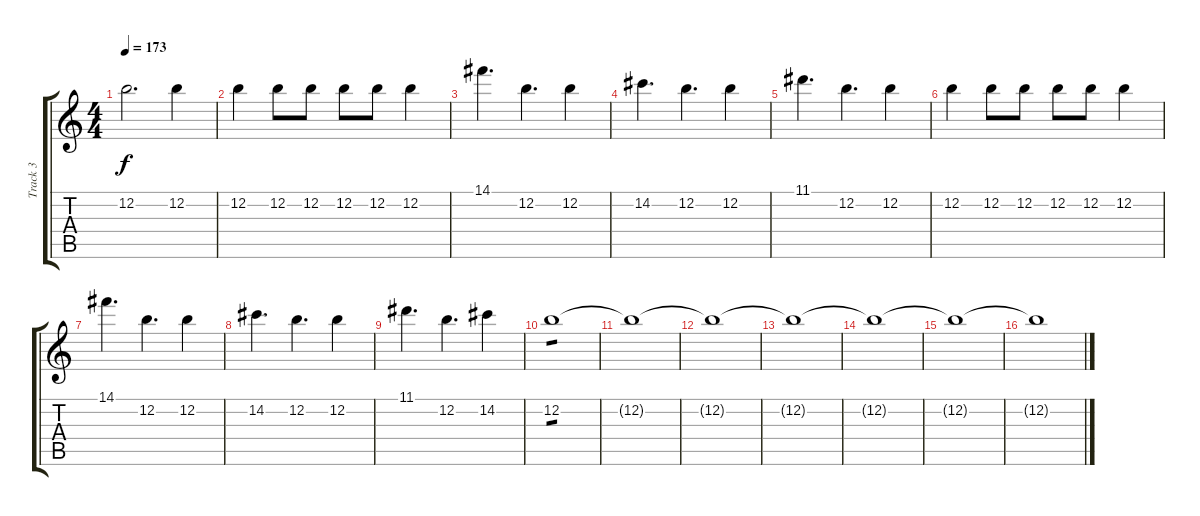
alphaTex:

\track ("Track 3" "Track 3") {instrument distortionguitar}
\staff {score tabs}
\tuning (E4 B3 G3 D3 A2 E2) {hide}
\ts (4 4)
\tempo 173
\clef g2
\ks c
12.2{t}.2{d dy f} 12.2.4 |
12.2.4 12.2.8 12.2.8 12.2.8 12.2.8 12.2.4 |
14.1.4{d} 12.2.4{d} 12.2.4 |
14.2.4{d} 12.2.4{d} 12.2.4 |
11.1.4{d} 12.2.4{d} 12.2.4 |
12.2.4 12.2.8 12.2.8 12.2.8 12.2.8 12.2.4 |
14.1.4{d} 12.2.4{d} 12.2.4 |
14.2.4{d} 12.2.4{d} 12.2.4 |
11.1.4{d} 12.2.4{d} 14.2.4 |
12.2.1{tp 1} |
12.2{t}.1 |
12.2{t}.1 |
12.2{t}.1 |
12.2{t}.1 |
12.2{t}.1 |
12.2{t}.1
